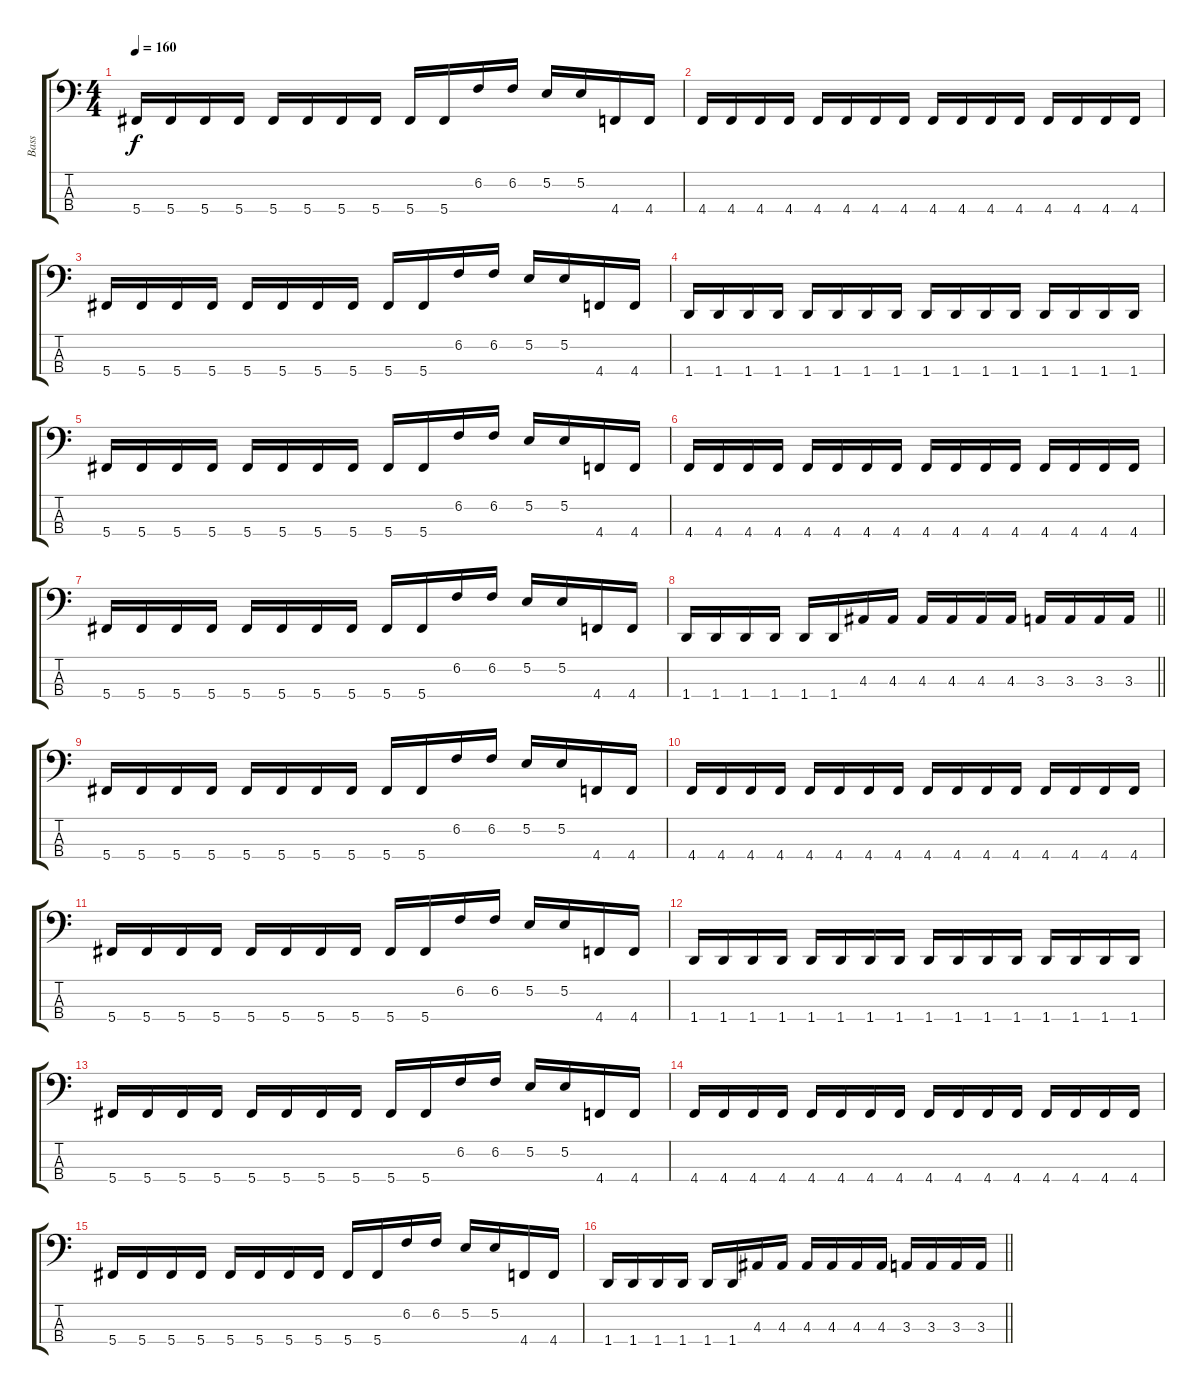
\track ("Bass" "Bass") {instrument electricbassfinger}
\staff {score tabs}
\tuning (E2 B1 Gb1 Db1) {hide}
\ts (4 4)
\tempo 160
\clef f4
\ks c
5.4.16{dy f instrument electricbassfinger} 5.4.16 5.4.16 5.4.16 5.4.16 5.4.16 5.4.16 5.4.16 5.4.16 5.4.16 6.2.16 6.2.16 5.2.16 5.2.16 4.4.16 4.4.16 |
4.4.16 4.4.16 4.4.16 4.4.16 4.4.16 4.4.16 4.4.16 4.4.16 4.4.16 4.4.16 4.4.16 4.4.16 4.4.16 4.4.16 4.4.16 4.4.16 |
5.4.16 5.4.16 5.4.16 5.4.16 5.4.16 5.4.16 5.4.16 5.4.16 5.4.16 5.4.16 6.2.16 6.2.16 5.2.16 5.2.16 4.4.16 4.4.16 |
1.4.16 1.4.16 1.4.16 1.4.16 1.4.16 1.4.16 1.4.16 1.4.16 1.4.16 1.4.16 1.4.16 1.4.16 1.4.16 1.4.16 1.4.16 1.4.16 |
5.4.16 5.4.16 5.4.16 5.4.16 5.4.16 5.4.16 5.4.16 5.4.16 5.4.16 5.4.16 6.2.16 6.2.16 5.2.16 5.2.16 4.4.16 4.4.16 |
4.4.16 4.4.16 4.4.16 4.4.16 4.4.16 4.4.16 4.4.16 4.4.16 4.4.16 4.4.16 4.4.16 4.4.16 4.4.16 4.4.16 4.4.16 4.4.16 |
5.4.16 5.4.16 5.4.16 5.4.16 5.4.16 5.4.16 5.4.16 5.4.16 5.4.16 5.4.16 6.2.16 6.2.16 5.2.16 5.2.16 4.4.16 4.4.16 |
\barLineRight lightlight
1.4.16 1.4.16 1.4.16 1.4.16 1.4.16 1.4.16 4.3.16 4.3.16 4.3.16 4.3.16 4.3.16 4.3.16 3.3.16 3.3.16 3.3.16 3.3.16 |
5.4.16 5.4.16 5.4.16 5.4.16 5.4.16 5.4.16 5.4.16 5.4.16 5.4.16 5.4.16 6.2.16 6.2.16 5.2.16 5.2.16 4.4.16 4.4.16 |
4.4.16 4.4.16 4.4.16 4.4.16 4.4.16 4.4.16 4.4.16 4.4.16 4.4.16 4.4.16 4.4.16 4.4.16 4.4.16 4.4.16 4.4.16 4.4.16 |
5.4.16 5.4.16 5.4.16 5.4.16 5.4.16 5.4.16 5.4.16 5.4.16 5.4.16 5.4.16 6.2.16 6.2.16 5.2.16 5.2.16 4.4.16 4.4.16 |
1.4.16 1.4.16 1.4.16 1.4.16 1.4.16 1.4.16 1.4.16 1.4.16 1.4.16 1.4.16 1.4.16 1.4.16 1.4.16 1.4.16 1.4.16 1.4.16 |
5.4.16 5.4.16 5.4.16 5.4.16 5.4.16 5.4.16 5.4.16 5.4.16 5.4.16 5.4.16 6.2.16 6.2.16 5.2.16 5.2.16 4.4.16 4.4.16 |
4.4.16 4.4.16 4.4.16 4.4.16 4.4.16 4.4.16 4.4.16 4.4.16 4.4.16 4.4.16 4.4.16 4.4.16 4.4.16 4.4.16 4.4.16 4.4.16 |
5.4.16 5.4.16 5.4.16 5.4.16 5.4.16 5.4.16 5.4.16 5.4.16 5.4.16 5.4.16 6.2.16 6.2.16 5.2.16 5.2.16 4.4.16 4.4.16 |
\barLineRight lightlight
1.4.16 1.4.16 1.4.16 1.4.16 1.4.16 1.4.16 4.3.16 4.3.16 4.3.16 4.3.16 4.3.16 4.3.16 3.3.16 3.3.16 3.3.16 3.3.16
